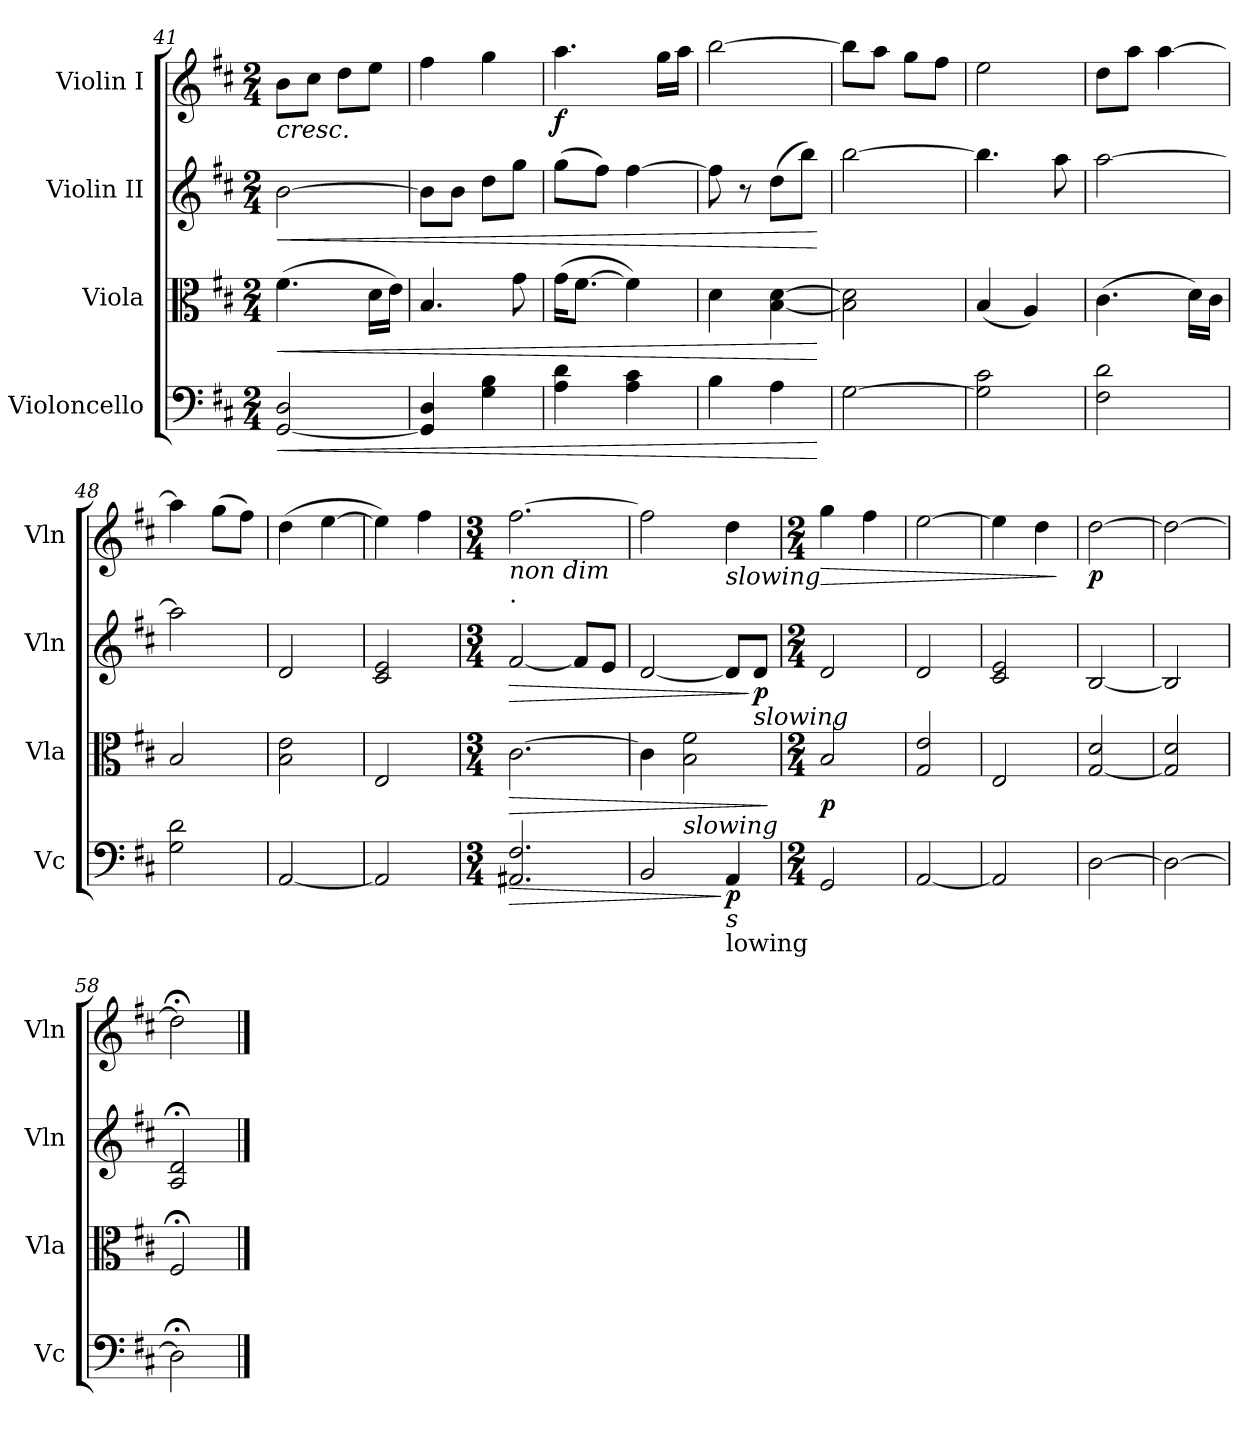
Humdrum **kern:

**kern	**dynam	**kern	**dynam	**kern	**dynam	**kern	**dynam
*part4	*part4	*part3	*part3	*part2	*part2	*part1	*part1
*staff4	*staff4	*staff3	*staff3	*staff2	*staff2	*staff1	*staff1
*I"Violoncello	*	*I"Viola	*	*I"Violin II	*	*I"Violin I	*
*I'Vc	*	*I'Vla	*	*I'Vln	*	*I'Vln	*
*clefF4	*	*clefC3	*	*clefG2	*	*clefG2	*
*k[f#c#]	*	*k[f#c#]	*	*k[f#c#]	*	*k[f#c#]	*
*M2/4	*	*M2/4	*	*M2/4	*	*M2/4	*
=41	=41	=41	=41	=41	=41	=41	=41
!	!LO:HP:b	!	!LO:HP:b	!	!LO:HP:b	!	!LO:HP:b
[2GG/ 2D/	<	(>4.f#\	<	[2b\	<	8b\L	<
.	.	.	.	.	.	8cc#\J	.
.	.	.	.	.	.	8dd\L	.
.	.	16d\LL	.	.	.	8ee\J	.
.	.	16e\JJ)	.	.	.	.	.
=42	=42	=42	=42	=42	=42	=42	=42
4GG/] 4D/	.	4.B/	.	8b\L]	.	4ff#\	.
.	.	.	.	8b\J	.	.	.
4G\ 4B\	.	.	.	8dd\L	.	4gg\	.
.	.	8g\	.	8gg\J	.	.	.
=43	=43	=43	=43	=43	=43	=43	=43
!	!	!	!	!	!	!	!LO:DY:b
4A\ 4d\	.	(>16g\KL	.	(>8gg\L	.	4.aa\	f
.	.	[8.f#\J	.	.	.	.	.
.	.	.	.	8ff#\J)	.	.	.
4A\ 4c#\	.	4f#\])	.	[4ff#\	.	.	.
.	.	.	.	.	.	16gg\LL	.
.	.	.	.	.	.	16aa\JJ	.
=44	=44	=44	=44	=44	=44	=44	=44
4B\	.	4d\	.	8ff#\]	.	[2bb\	.
.	.	.	.	8r	.	.	.
4A\	.	[4B\ [4d\	.	(>8dd\L	.	.	.
.	.	.	.	8bb\J)	.	.	.
.	[	.	[	.	[	.	[
=45	=45	=45	=45	=45	=45	=45	=45
[2G\	.	2B\] 2d\]	.	[2bb\	.	8bb\L]	.
.	.	.	.	.	.	8aa\J	.
.	.	.	.	.	.	8gg\L	.
.	.	.	.	.	.	8ff#\J	.
!!LO:LB:g=z
=46	=46	=46	=46	=46	=46	=46	=46
2G\] 2c#\	.	(<4B/	.	4.bb\]	.	2ee\	.
.	.	4A/)	.	.	.	.	.
.	.	.	.	8aa\	.	.	.
=47	=47	=47	=47	=47	=47	=47	=47
2F#\ 2d\	.	(>4.c#\	.	[2aa\	.	8dd\L	.
.	.	.	.	.	.	8aa\J	.
.	.	.	.	.	.	[4aa\	.
.	.	16d\LL)	.	.	.	.	.
.	.	16c#\JJ	.	.	.	.	.
=48	=48	=48	=48	=48	=48	=48	=48
2G\ 2d\	.	2B/	.	2aa\]	.	4aa\]	.
.	.	.	.	.	.	(>8gg\L	.
.	.	.	.	.	.	8ff#\J)	.
=49	=49	=49	=49	=49	=49	=49	=49
[2AA/	.	2B\ 2e\	.	2d/	.	(>4dd\	.
.	.	.	.	.	.	[4ee\	.
=50	=50	=50	=50	=50	=50	=50	=50
2AA/]	.	2E/	.	2c#/ 2e/	.	4ee\])	.
.	.	.	.	.	.	4ff#\	.
=51	=51	=51	=51	=51	=51	=51	=51
*M3/4	*	*M3/4	*	*M3/4	*	*M3/4	*
!	!	!	!	!	!	!LO:TX:b:i:t=non dim	!
!	!	!	!	!	!	!LO:TX:b:t=.	!
!	!LO:HP:b	!	!LO:HP:b	!	!LO:HP:b	!	!
2.AA#X/ 2.F#/	>	[2.c#\	>	[2f#/	>	[2.ff#\	.
.	.	.	.	8f#/L]	.	.	.
.	.	.	.	8e/J	.	.	.
=52	=52	=52	=52	=52	=52	=52	=52
2BB/	.	4c#\]	.	[2d/	.	2ff#\]	.
!	!	!LO:TX:b:i:t=slowing	!	!	!	!	!
.	.	2B\ 2f#\	.	.	.	.	.
!	!	!	!	!	!	!LO:TX:b:i:t=slowing	!
!LO:TX:b:i:t=s	!	!	!	!	!	!	!
!LO:TX:b:t=lowing	!	!	!	!	!	!	!
!	!LO:DY:n=1:b	!	!	!	!	!	!
4AA/	] p	.	.	8d/L]	.	4dd\	.
!	!	!	!	!LO:TX:b:i:t=slowing	!	!	!
!	!	!	!	!	!LO:DY:n=1:b	!	!
.	.	.	.	8d/J	] p	.	.
.	.	.	]	.	.	.	.
=53	=53	=53	=53	=53	=53	=53	=53
*M2/4	*	*M2/4	*	*M2/4	*	*M2/4	*
!	!	!	!LO:DY:b	!	!	!	!LO:HP:b
2GG/	.	2B/	p	2d/	.	4gg\	>
.	.	.	.	.	.	4ff#\	.
=54	=54	=54	=54	=54	=54	=54	=54
[2AA/	.	2G/ 2e/	.	2d/	.	[2ee\	.
=55	=55	=55	=55	=55	=55	=55	=55
2AA/]	.	2E/	.	2c#/ 2e/	.	4ee\]	.
.	.	.	.	.	.	4dd\	.
.	.	.	.	.	.	.	]
=56	=56	=56	=56	=56	=56	=56	=56
!	!	!	!	!	!	!	!LO:DY:b
[2D\	.	[2G/ 2d/	.	[2B/	.	[2dd\	p
=57	=57	=57	=57	=57	=57	=57	=57
2D\_	.	2G/] 2d/	.	2B/]	.	2dd\_	.
=58	=58	=58	=58	=58	=58	=58	=58
2D;<\]	.	2F#;</	.	2A/;< 2d/;<	.	2dd;<\]	.
==	==	==	==	==	==	==	==
*-	*-	*-	*-	*-	*-	*-	*-
